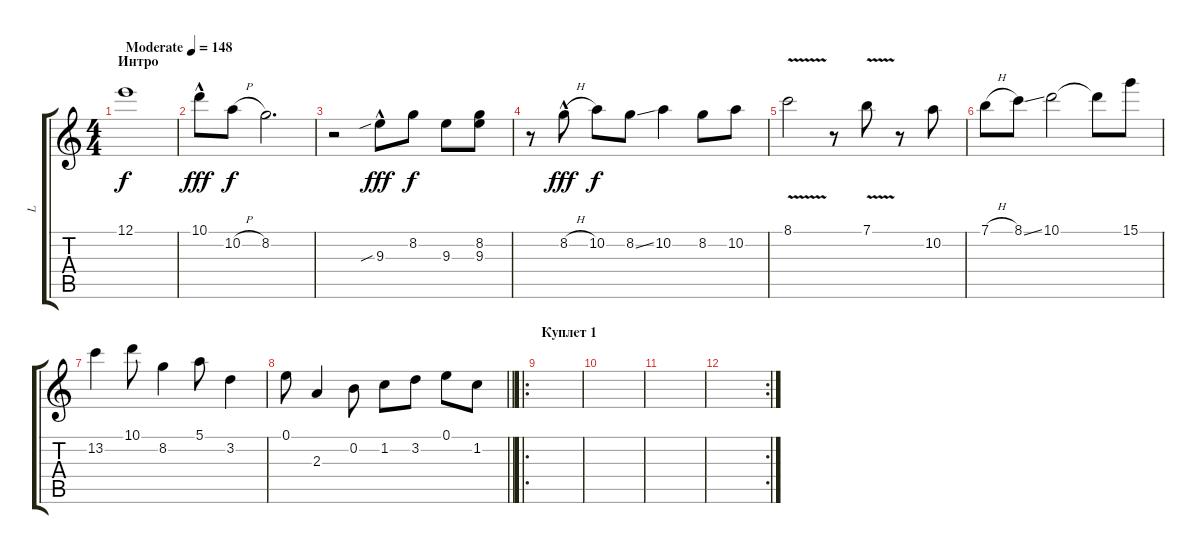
\track ("L" "L") {instrument electricguitarjazz}
\staff {score tabs}
\tuning (E4 B3 G3 D3 A2 E2) {hide}
\ts (4 4)
\section ("" "Интро")
\tempo (148 "Moderate")
\clef g2
\ks c
12.1.1{dy f instrument electricguitarjazz} |
10.1{hac}.8{dy fff} 10.2{h}.8{dy f} 8.2.2{d} |
r.2 9.3{sib hac}.8{dy fff} 8.2.8{dy f} 9.3.8 (8.2 9.3).8 |
r.8 8.2{h hac}.8{dy fff} 10.2.8{dy f} 8.2{ss}.8 10.2.4 8.2.8 10.2.8 |
8.1{v}.2 r.8 7.1{v}.8 r.8 10.2.8 |
7.1{h}.8 8.1{ss}.8 10.1.2 10.1{t}.8 15.1.8 |
13.2.4 10.1.8 8.2.4 5.1.8 3.2.4 |
\barLineRight lightlight
0.1.8 2.3.4 0.2.8 1.2.8 3.2.8 0.1.8 1.2.8 |
\ro
\section ("" "Куплет 1")
|
|
|
\rc 2
